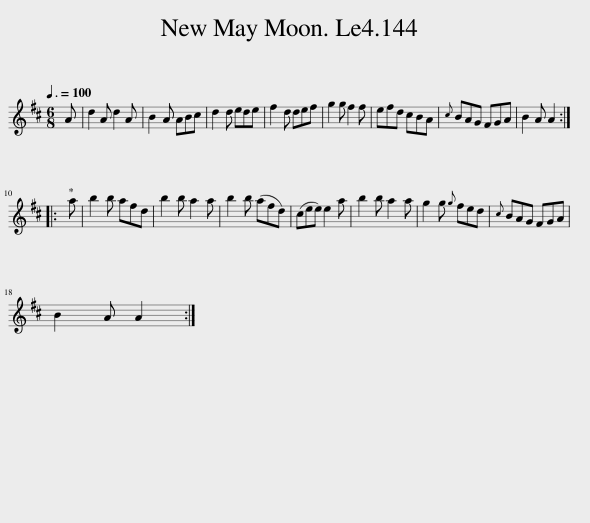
X:1
L:1/8
Q:3/8=100
M:6/8
I:linebreak $
K:D
V:1 treble
V:1
 A | d2 A d2 A | B2 A ABc | d2 d ede | f2 d def | %5
 g2 g f2 f | efd cBA |{c} BAG FGA | B2 A A2 ::$ a | %10
 b2 b afd | b2 b a2 a | b2 b (afd) | (cee) e2 a | b2 b a2 a | %15
 g2 g{g} fed |{c} BAG FGA |$ B2 A A2 :| %18
